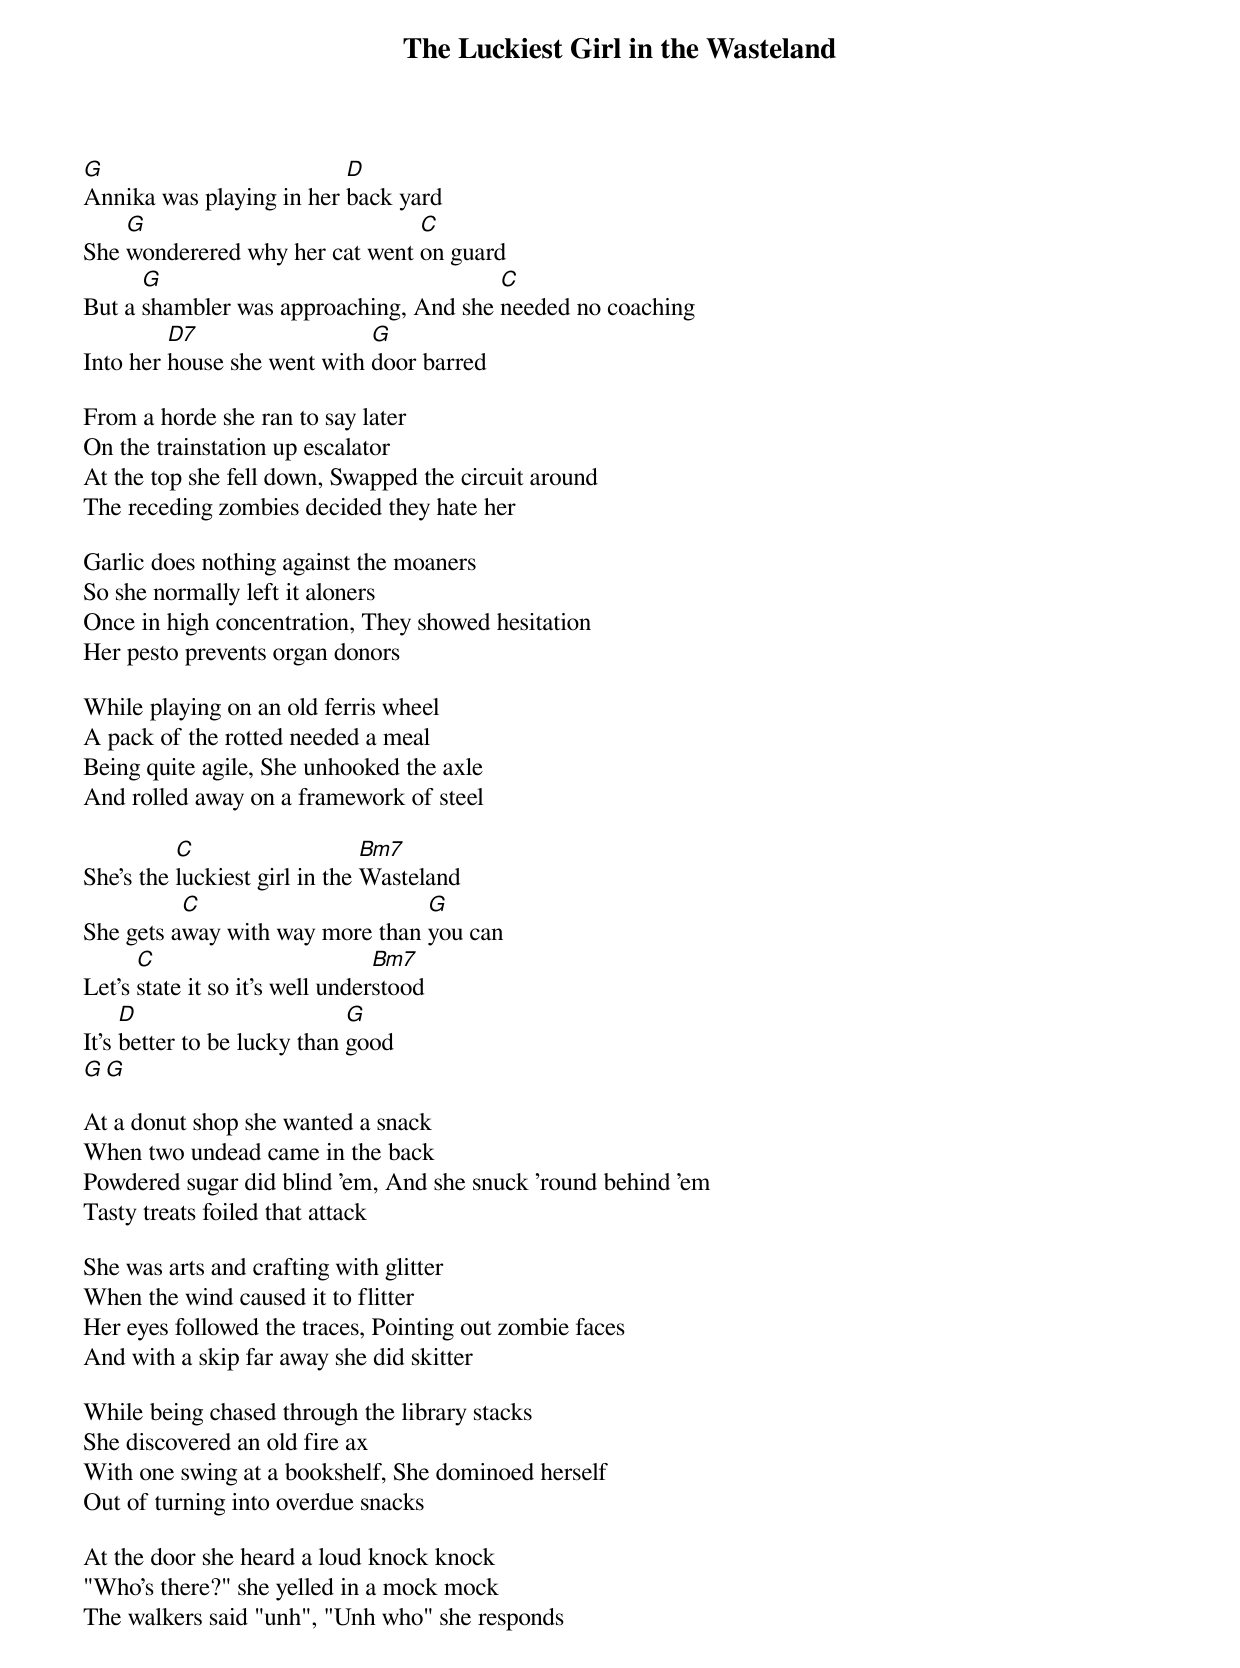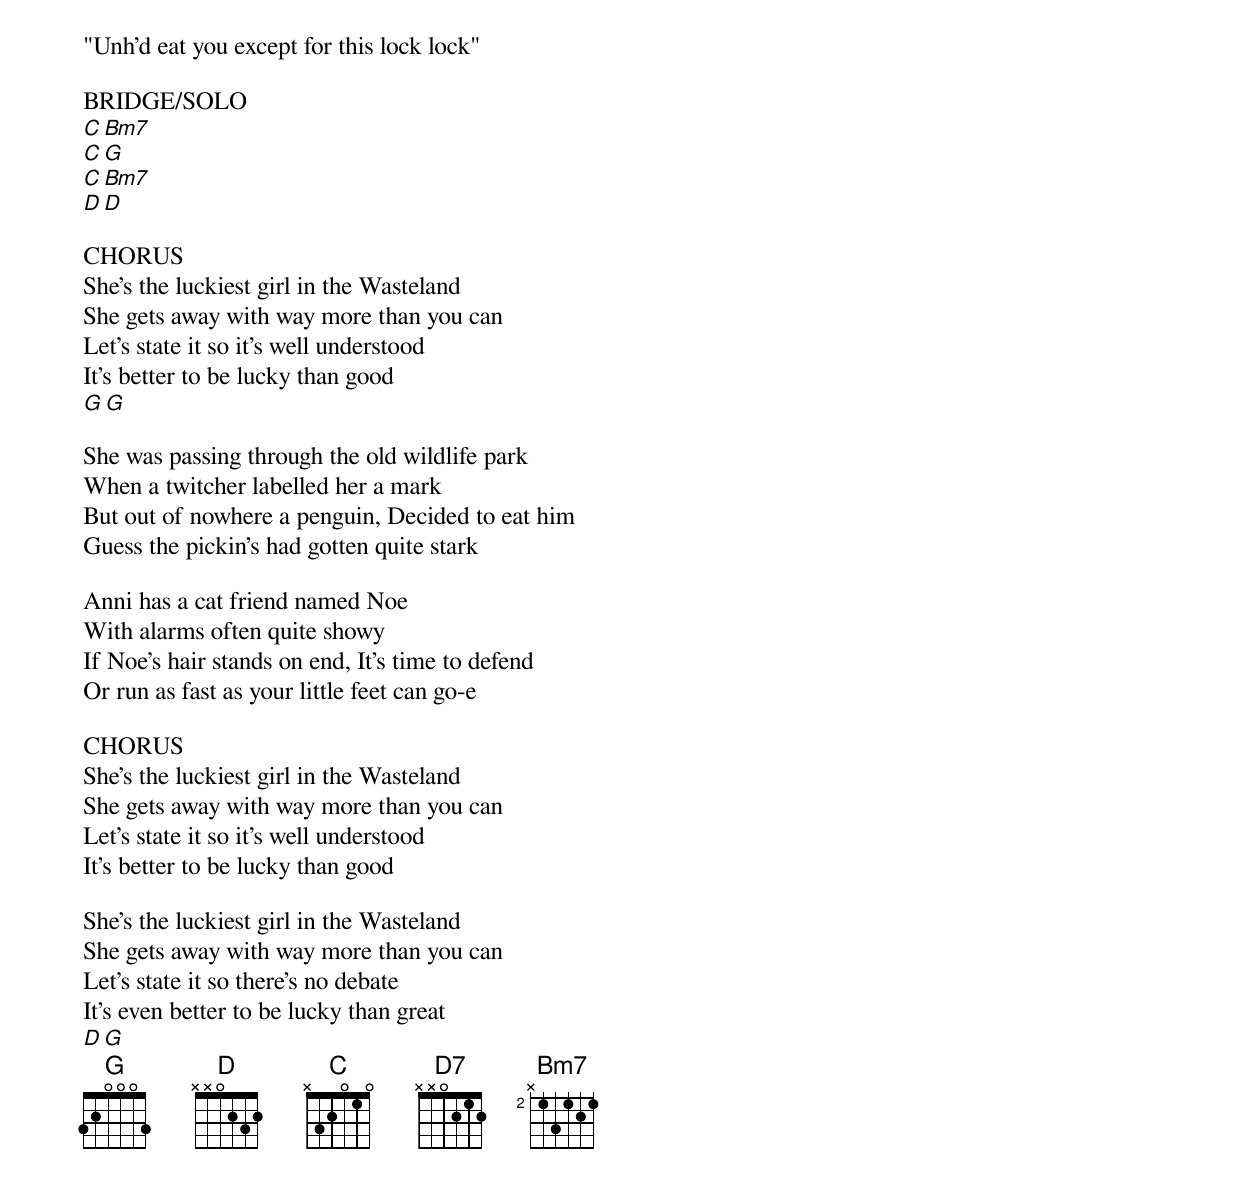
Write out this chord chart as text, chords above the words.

The Luckiest Girl in the Wasteland

G                         D
Annika was playing in her back yard
    G                           C
She wonderered why her cat went on guard
      G                                 C
But a shambler was approaching, And she needed no coaching
         D7                  G
Into her house she went with door barred

From a horde she ran to say later
On the trainstation up escalator
At the top she fell down, Swapped the circuit around
The receding zombies decided they hate her

Garlic does nothing against the moaners
So she normally left it aloners
Once in high concentration, They showed hesitation
Her pesto prevents organ donors

While playing on an old ferris wheel
A pack of the rotted needed a meal
Being quite agile, She unhooked the axle
And rolled away on a framework of steel

          C                    Bm7
She's the luckiest girl in the Wasteland
          C                      G
She gets away with way more than you can
      C                          Bm7
Let's state it so it's well understood
     D                       G
It's better to be lucky than good
G G

At a donut shop she wanted a snack
When two undead came in the back
Powdered sugar did blind 'em, And she snuck 'round behind 'em
Tasty treats foiled that attack

She was arts and crafting with glitter
When the wind caused it to flitter
Her eyes followed the traces, Pointing out zombie faces
And with a skip far away she did skitter

While being chased through the library stacks
She discovered an old fire ax
With one swing at a bookshelf, She dominoed herself
Out of turning into overdue snacks

At the door she heard a loud knock knock
"Who's there?" she yelled in a mock mock
The walkers said "unh", "Unh who" she responds
"Unh'd eat you except for this lock lock"

BRIDGE/SOLO
C  Bm7
C  G
C  Bm7
D  D

CHORUS
She's the luckiest girl in the Wasteland
She gets away with way more than you can
Let's state it so it's well understood
It's better to be lucky than good
G G

She was passing through the old wildlife park
When a twitcher labelled her a mark
But out of nowhere a penguin, Decided to eat him
Guess the pickin's had gotten quite stark

Anni has a cat friend named Noe
With alarms often quite showy
If Noe's hair stands on end, It's time to defend
Or run as fast as your little feet can go-e

CHORUS
She's the luckiest girl in the Wasteland
She gets away with way more than you can
Let's state it so it's well understood
It's better to be lucky than good

She's the luckiest girl in the Wasteland
She gets away with way more than you can
Let's state it so there's no debate
It's even better to be lucky than great
D G
